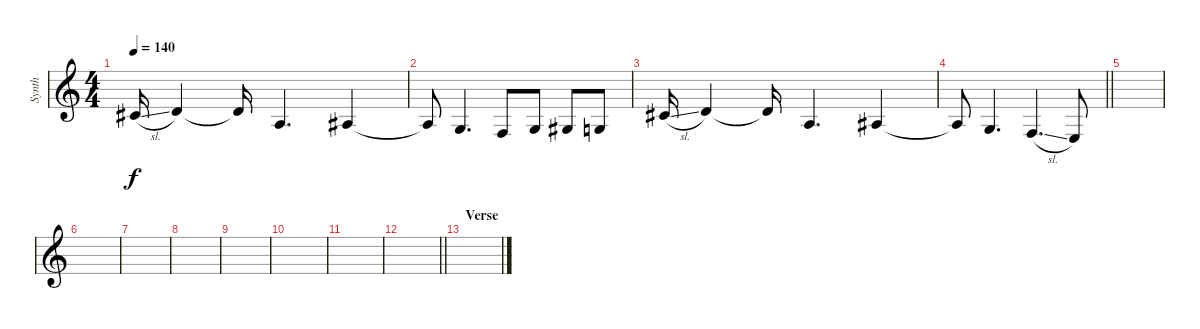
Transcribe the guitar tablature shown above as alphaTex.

\track ("Synth" "Synth") {instrument orchestrahit}
\staff {score}
\tuning (E4 B3 G3 D3 A2 D2) {hide}
\ts (4 4)
\tempo 140
\clef g2
\ks c
2.2{sl}.16{dy f} 3.2.4 3.2{t}.16 2.3.4{d} 3.3.4 |
3.3{t}.8 0.3.4{d} 3.4.8 0.3.8 1.3.8 0.3.8 |
2.2{sl}.16 3.2.4 3.2{t}.16 2.3.4{d} 3.3.4 |
\barLineRight lightlight
3.3{t}.8 0.3.4{d} 3.4{sl}.4{d} 2.4.8 |
|
|
|
|
|
|
|
\barLineRight lightlight
|
\section ("" "Verse")
